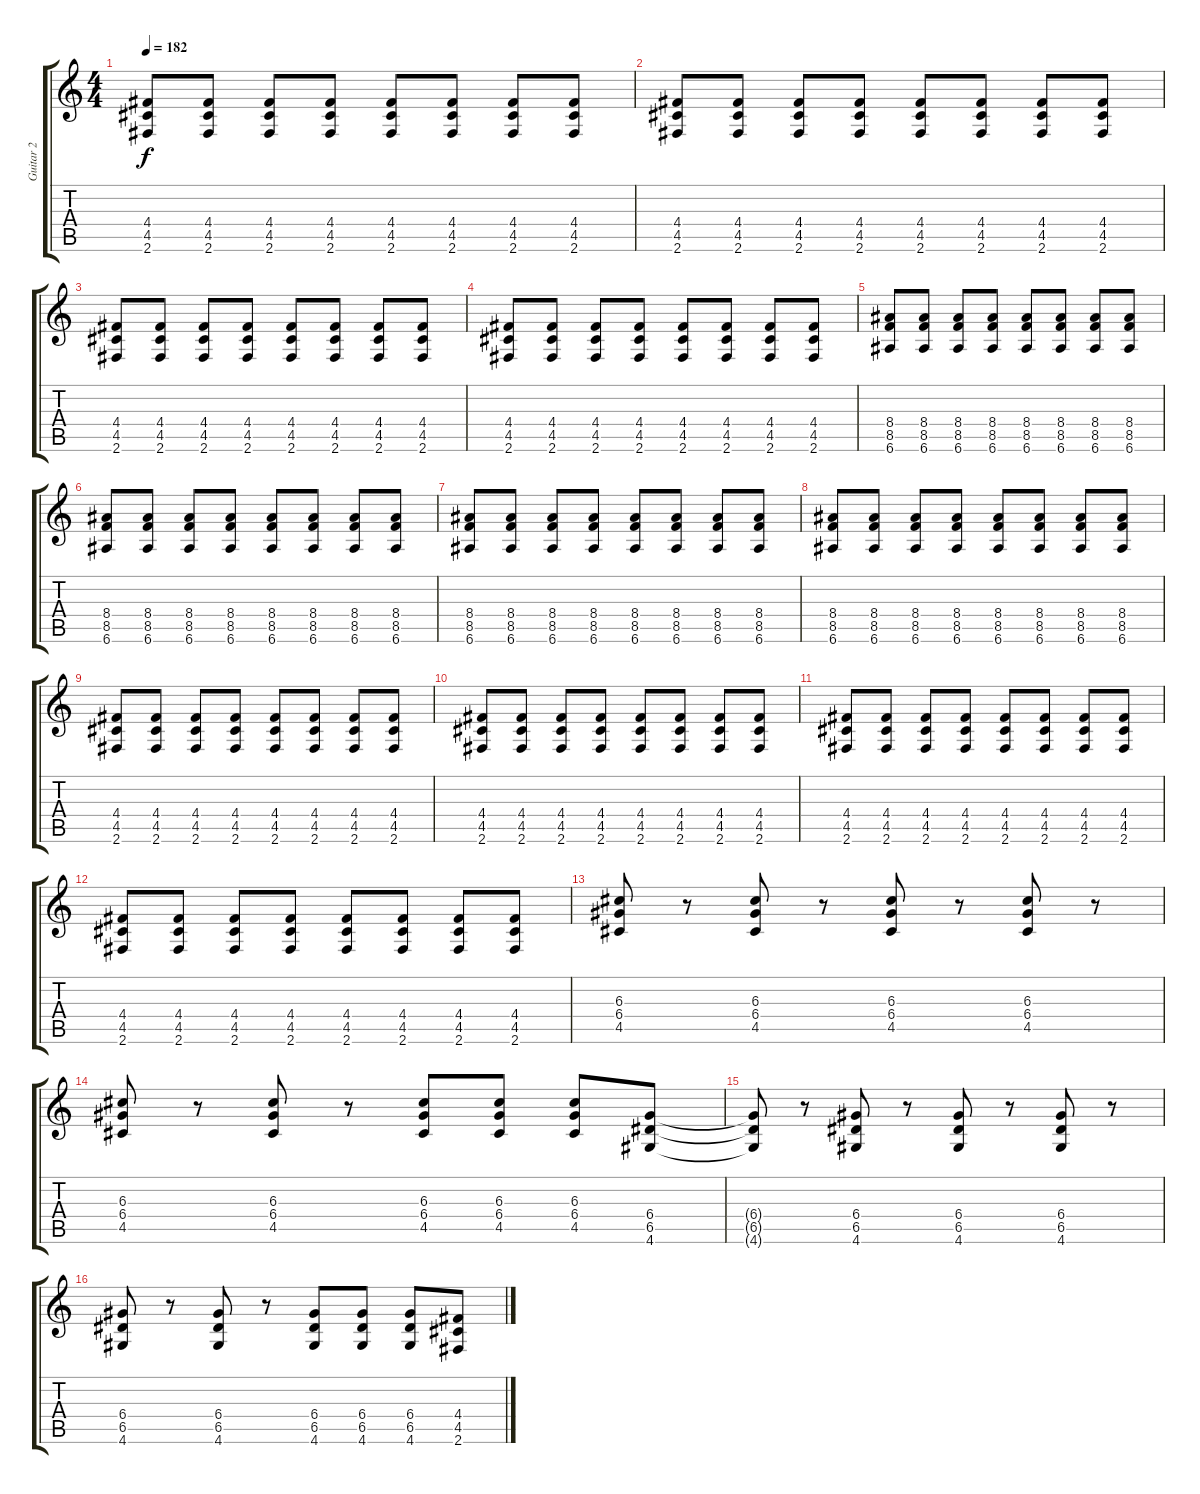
\track ("Guitar 2" "Guitar 2") {instrument acousticguitarnylon}
\staff {score tabs}
\tuning (E4 B3 G3 D3 A2 E2) {hide}
\ts (4 4)
\tempo 182
\clef g2
\ks c
(4.4 4.5 2.6).8{dy f} (4.4 4.5 2.6).8 (4.4 4.5 2.6).8 (4.4 4.5 2.6).8 (4.4 4.5 2.6).8 (4.4 4.5 2.6).8 (4.4 4.5 2.6).8 (4.4 4.5 2.6).8 |
(4.4 4.5 2.6).8 (4.4 4.5 2.6).8 (4.4 4.5 2.6).8 (4.4 4.5 2.6).8 (4.4 4.5 2.6).8 (4.4 4.5 2.6).8 (4.4 4.5 2.6).8 (4.4 4.5 2.6).8 |
(4.4 4.5 2.6).8 (4.4 4.5 2.6).8 (4.4 4.5 2.6).8 (4.4 4.5 2.6).8 (4.4 4.5 2.6).8 (4.4 4.5 2.6).8 (4.4 4.5 2.6).8 (4.4 4.5 2.6).8 |
(4.4 4.5 2.6).8 (4.4 4.5 2.6).8 (4.4 4.5 2.6).8 (4.4 4.5 2.6).8 (4.4 4.5 2.6).8 (4.4 4.5 2.6).8 (4.4 4.5 2.6).8 (4.4 4.5 2.6).8 |
(8.4 8.5 6.6).8 (8.4 8.5 6.6).8 (8.4 8.5 6.6).8 (8.4 8.5 6.6).8 (8.4 8.5 6.6).8 (8.4 8.5 6.6).8 (8.4 8.5 6.6).8 (8.4 8.5 6.6).8 |
(8.4 8.5 6.6).8 (8.4 8.5 6.6).8 (8.4 8.5 6.6).8 (8.4 8.5 6.6).8 (8.4 8.5 6.6).8 (8.4 8.5 6.6).8 (8.4 8.5 6.6).8 (8.4 8.5 6.6).8 |
(8.4 8.5 6.6).8 (8.4 8.5 6.6).8 (8.4 8.5 6.6).8 (8.4 8.5 6.6).8 (8.4 8.5 6.6).8 (8.4 8.5 6.6).8 (8.4 8.5 6.6).8 (8.4 8.5 6.6).8 |
(8.4 8.5 6.6).8 (8.4 8.5 6.6).8 (8.4 8.5 6.6).8 (8.4 8.5 6.6).8 (8.4 8.5 6.6).8 (8.4 8.5 6.6).8 (8.4 8.5 6.6).8 (8.4 8.5 6.6).8 |
(4.4 4.5 2.6).8 (4.4 4.5 2.6).8 (4.4 4.5 2.6).8 (4.4 4.5 2.6).8 (4.4 4.5 2.6).8 (4.4 4.5 2.6).8 (4.4 4.5 2.6).8 (4.4 4.5 2.6).8 |
(4.4 4.5 2.6).8 (4.4 4.5 2.6).8 (4.4 4.5 2.6).8 (4.4 4.5 2.6).8 (4.4 4.5 2.6).8 (4.4 4.5 2.6).8 (4.4 4.5 2.6).8 (4.4 4.5 2.6).8 |
(4.4 4.5 2.6).8 (4.4 4.5 2.6).8 (4.4 4.5 2.6).8 (4.4 4.5 2.6).8 (4.4 4.5 2.6).8 (4.4 4.5 2.6).8 (4.4 4.5 2.6).8 (4.4 4.5 2.6).8 |
(4.4 4.5 2.6).8 (4.4 4.5 2.6).8 (4.4 4.5 2.6).8 (4.4 4.5 2.6).8 (4.4 4.5 2.6).8 (4.4 4.5 2.6).8 (4.4 4.5 2.6).8 (4.4 4.5 2.6).8 |
(6.3 6.4 4.5).8 r.8 (6.3 6.4 4.5).8 r.8 (6.3 6.4 4.5).8 r.8 (6.3 6.4 4.5).8 r.8 |
(6.3 6.4 4.5).8 r.8 (6.3 6.4 4.5).8 r.8 (6.3 6.4 4.5).8 (6.3 6.4 4.5).8 (6.3 6.4 4.5).8 (6.4 6.5 4.6).8 |
(6.4{t} 6.5{t} 4.6{t}).8 r.8 (6.4 6.5 4.6).8 r.8 (6.4 6.5 4.6).8 r.8 (6.4 6.5 4.6).8 r.8 |
(6.4 6.5 4.6).8 r.8 (6.4 6.5 4.6).8 r.8 (6.4 6.5 4.6).8 (6.4 6.5 4.6).8 (6.4 6.5 4.6).8 (4.4 4.5 2.6).8
